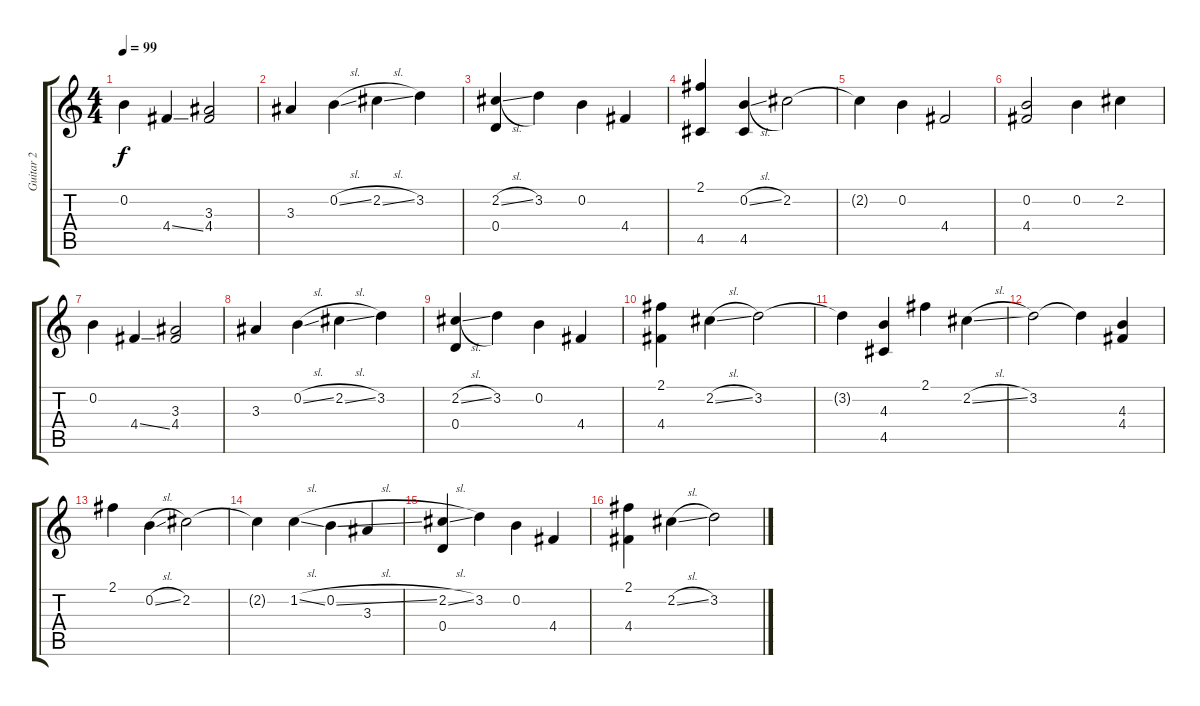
\track ("Guitar 2" "Guitar 2") {solo instrument distortionguitar}
\staff {score tabs}
\tuning (E4 B3 G3 D3 A2 D2) {hide}
\ts (4 4)
\tempo 99
\clef g2
\ks c
0.2.4{dy f} 4.4{ss}.4 (3.3 4.4).2 |
3.3.4 0.2{sl}.4 2.2{sl}.4 3.2.4 |
(2.2{sl} 0.4).4 3.2.4 0.2.4 4.4.4 |
(2.1 4.5).4 (0.2{sl} 4.5).4 2.2.2 |
2.2{t}.4 0.2.4 4.4.2 |
(0.2 4.4).2 0.2.4 2.2.4 |
0.2.4 4.4{ss}.4 (3.3 4.4).2 |
3.3.4 0.2{sl}.4 2.2{sl}.4 3.2.4 |
(2.2{sl} 0.4).4 3.2.4 0.2.4 4.4.4 |
(2.1 4.4).4 2.2{sl}.4 3.2.2 |
3.2{t}.4 (4.3 4.5).4 2.1.4 2.2{sl}.4 |
3.2.2 3.2{t}.4 (4.3 4.4).4 |
2.1.4 0.2{sl}.4 2.2.2 |
2.2{t}.4 1.2{sl}.4 0.2{sl}.4 3.3.4 |
(2.2{sl} 0.4).4 3.2.4 0.2.4 4.4.4 |
(2.1 4.4).4 2.2{sl}.4 3.2.2
